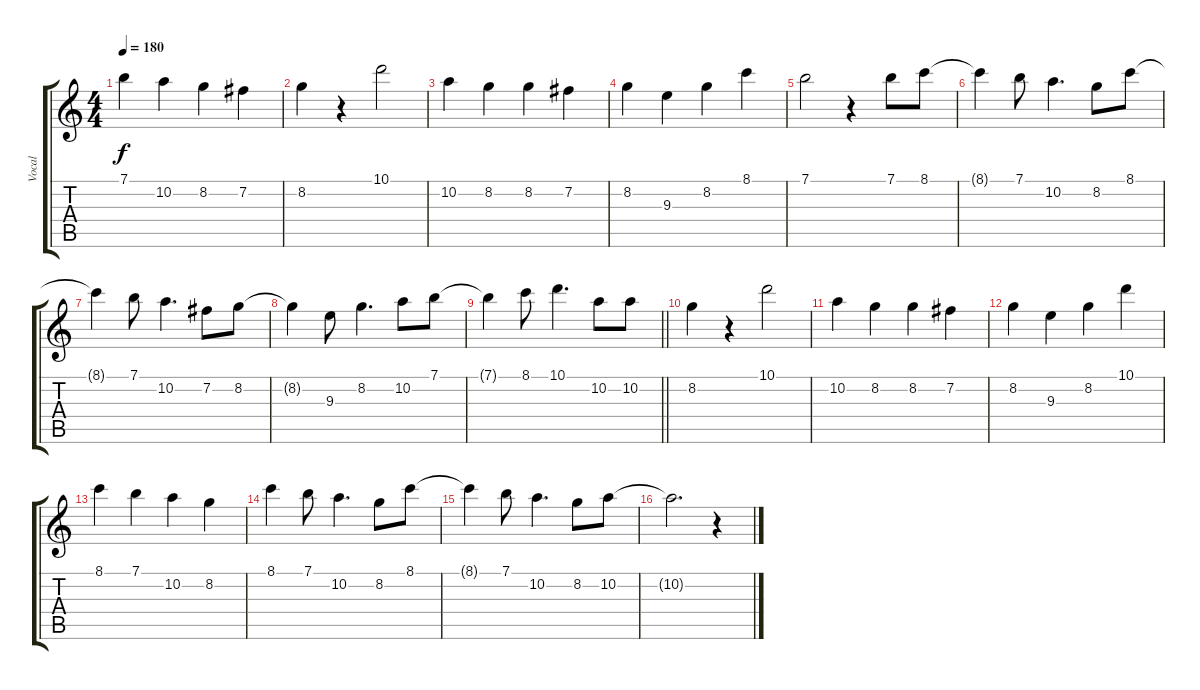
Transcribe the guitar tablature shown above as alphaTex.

\track ("Vocal" "Vocal") {instrument electricguitarjazz}
\staff {score tabs}
\tuning (E4 B3 G3 D3 A2 E2) {hide}
\ts (4 4)
\tempo 180
\clef g2
\ks c
7.1.4{dy f} 10.2.4 8.2.4 7.2.4 |
8.2.4 r.4 10.1.2 |
10.2.4 8.2.4 8.2.4 7.2.4 |
8.2.4 9.3.4 8.2.4 8.1.4 |
7.1.2 r.4 7.1.8 8.1.8 |
8.1{t}.4 7.1.8 10.2.4{d} 8.2.8 8.1.8 |
8.1{t}.4 7.1.8 10.2.4{d} 7.2.8 8.2.8 |
8.2{t}.4 9.3.8 8.2.4{d} 10.2.8 7.1.8 |
\barLineRight lightlight
7.1{t}.4 8.1.8 10.1.4{d} 10.2.8 10.2.8 |
8.2.4 r.4 10.1.2 |
10.2.4 8.2.4 8.2.4 7.2.4 |
8.2.4 9.3.4 8.2.4 10.1.4 |
8.1.4 7.1.4 10.2.4 8.2.4 |
8.1.4 7.1.8 10.2.4{d} 8.2.8 8.1.8 |
8.1{t}.4 7.1.8 10.2.4{d} 8.2.8 10.2.8 |
10.2{t}.2{d} r.4
